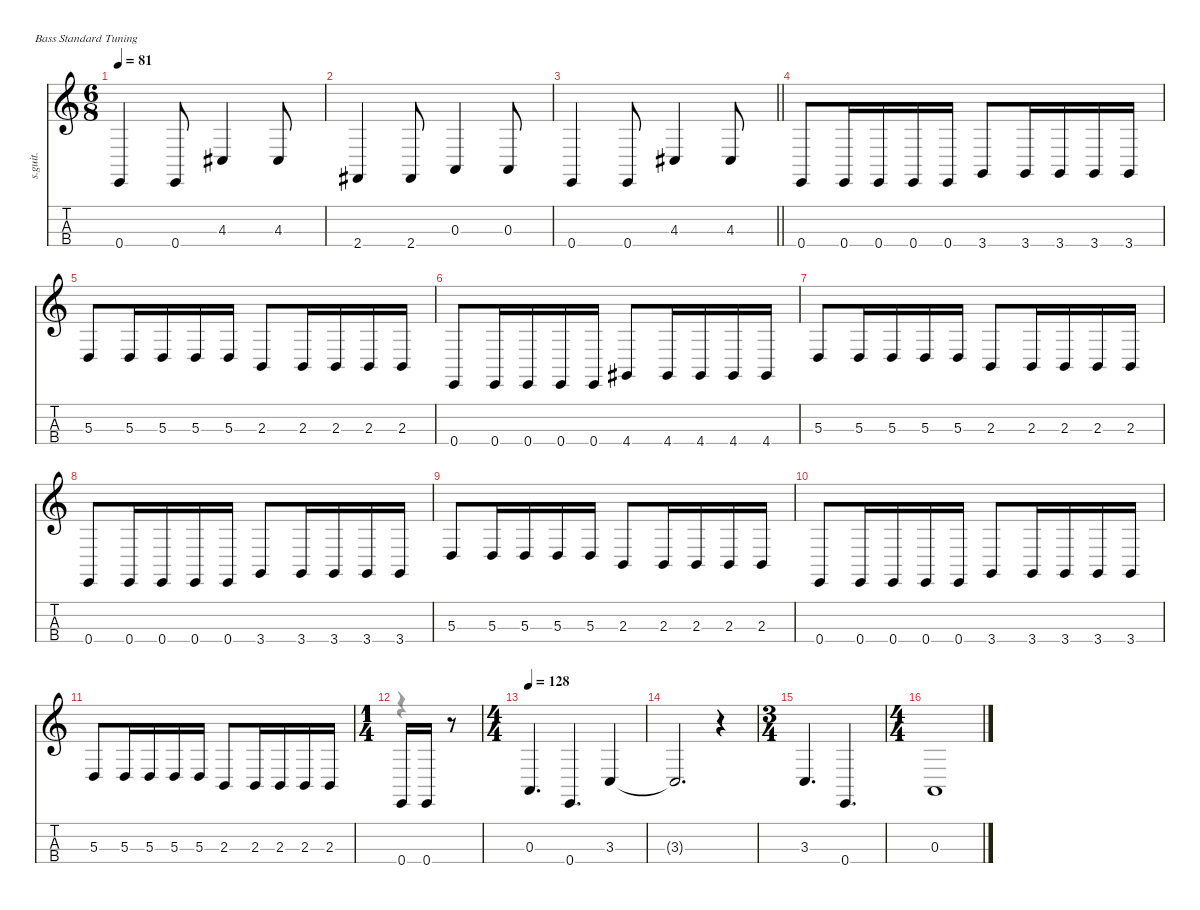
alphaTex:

\defaultSystemsLayout 4
\hideDynamics
\bracketExtendMode nobrackets
\otherSystemsTrackNameOrientation horizontal
\track ("Cliff Burton (Bass)" "s.guit.") {instrument electricbassfinger}
\staff {score tabs}
\tuning (G2 D2 A1 E1)
\voice
\ts (6 8)
\tempo 81
\clef g2
\ks c
0.4.4{dy f beam Up} 0.4.8{beam Up} 4.3{acc #}.4{beam Up} 4.3{acc #}.8{beam Up} |
2.4{acc #}.4{beam Up} 2.4{acc #}.8{beam Up} 0.3.4{beam Up} 0.3.8{beam Up} |
\barLineRight lightlight
0.4.4{beam Up} 0.4.8{beam Up} 4.3{acc #}.4{beam Up} 4.3{acc #}.8{beam Up} |
0.4.8{beam Up} 0.4.16{beam Up} 0.4.16{beam Up} 0.4.16{beam Up} 0.4.16{beam Up} 3.4.8{beam Up} 3.4.16{beam Up} 3.4.16{beam Up} 3.4.16{beam Up} 3.4.16{beam Up} |
5.3.8{beam Up} 5.3.16{beam Up} 5.3.16{beam Up} 5.3.16{beam Up} 5.3.16{beam Up} 2.3.8{beam Up} 2.3.16{beam Up} 2.3.16{beam Up} 2.3.16{beam Up} 2.3.16{beam Up} |
0.4.8{beam Up} 0.4.16{beam Up} 0.4.16{beam Up} 0.4.16{beam Up} 0.4.16{beam Up} 4.4{acc #}.8{beam Up} 4.4{acc #}.16{beam Up} 4.4{acc #}.16{beam Up} 4.4{acc #}.16{beam Up} 4.4{acc #}.16{beam Up} |
5.3.8{beam Up} 5.3.16{beam Up} 5.3.16{beam Up} 5.3.16{beam Up} 5.3.16{beam Up} 2.3.8{beam Up} 2.3.16{beam Up} 2.3.16{beam Up} 2.3.16{beam Up} 2.3.16{beam Up} |
0.4.8{beam Up} 0.4.16{beam Up} 0.4.16{beam Up} 0.4.16{beam Up} 0.4.16{beam Up} 3.4.8{beam Up} 3.4.16{beam Up} 3.4.16{beam Up} 3.4.16{beam Up} 3.4.16{beam Up} |
5.3.8{beam Up} 5.3.16{beam Up} 5.3.16{beam Up} 5.3.16{beam Up} 5.3.16{beam Up} 2.3.8{beam Up} 2.3.16{beam Up} 2.3.16{beam Up} 2.3.16{beam Up} 2.3.16{beam Up} |
0.4.8{beam Up} 0.4.16{beam Up} 0.4.16{beam Up} 0.4.16{beam Up} 0.4.16{beam Up} 3.4.8{beam Up} 3.4.16{beam Up} 3.4.16{beam Up} 3.4.16{beam Up} 3.4.16{beam Up} |
5.3.8{beam Up} 5.3.16{beam Up} 5.3.16{beam Up} 5.3.16{beam Up} 5.3.16{beam Up} 2.3.8{beam Up} 2.3.16{beam Up} 2.3.16{beam Up} 2.3.16{beam Up} 2.3.16{beam Up} |
\ts (1 4)
\beaming (8 2)
0.4.16{beam Up} 0.4.16{beam Up} r.8{beam Up} |
\ts (4 4)
\beaming (8 2 2 2 2)
\tempo 128
0.3.4{d beam Up} 0.4.4{d beam Up} 3.3.4{beam Up} |
3.3{t}.2{d beam Up} r.4{beam Up} |
\ts (3 4)
\beaming (8 2 2 2)
3.3.4{d beam Up} 0.4.4{d beam Up} |
\ts (4 4)
\beaming (8 2 2 2 2)
0.3.1{beam Up}
\voice
\clef g2
\ottava regular
\simile none
\ks c
|
|
\barLineRight lightlight
|
|
|
|
|
|
|
|
|
r.4{dy mf beam Down} |
|
|
|
